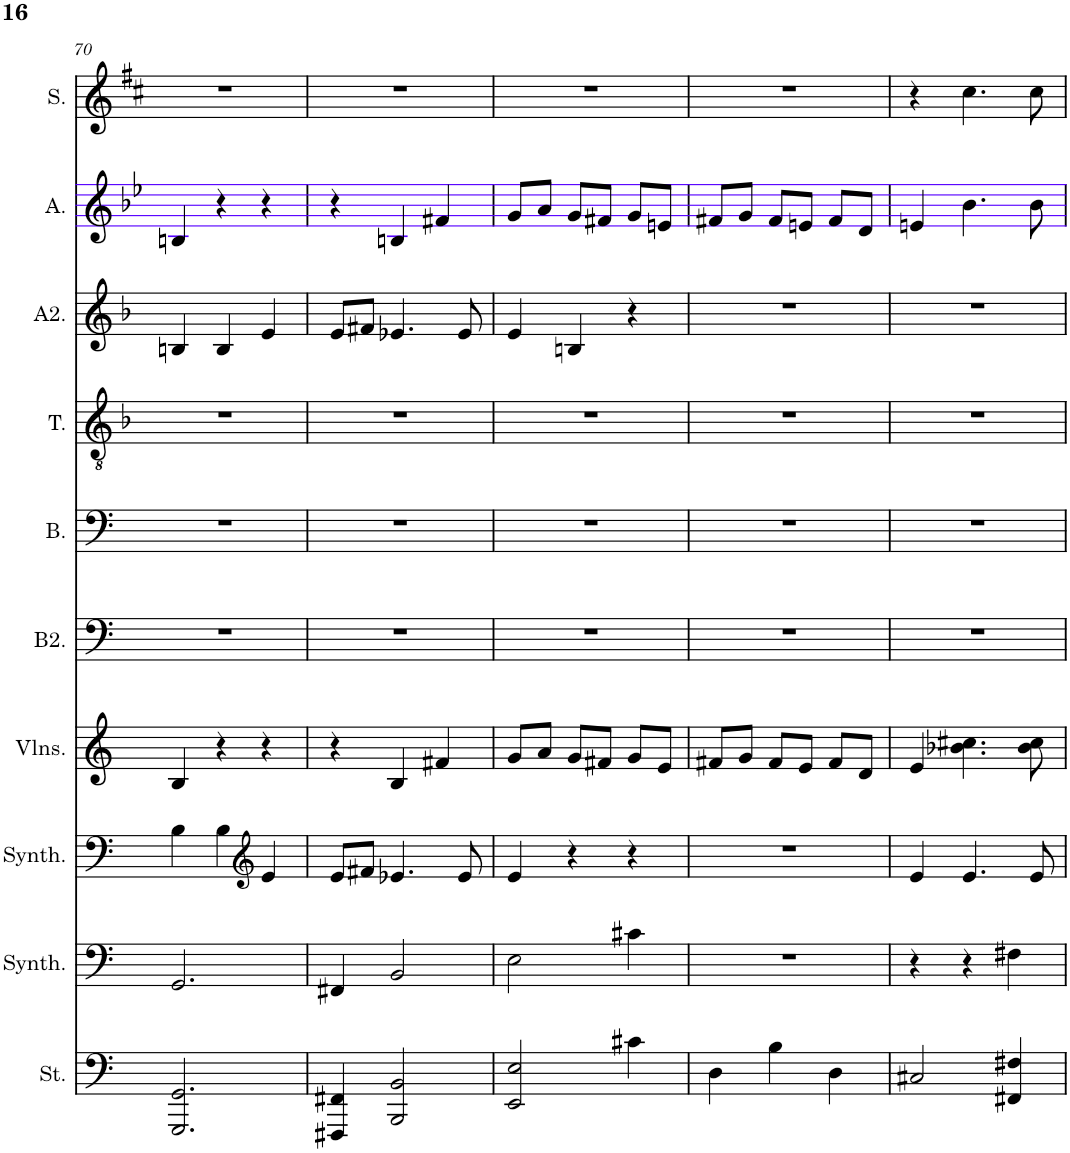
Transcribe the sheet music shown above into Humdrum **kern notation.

**kern	**kern	**kern	**kern	**kern	**kern	**kern	**kern	**kern	**kern
*part10	*part9	*part8	*part7	*part6	*part5	*part4	*part3	*part2	*part1
*staff10	*staff9	*staff8	*staff7	*staff6	*staff5	*staff4	*staff3	*staff2	*staff1
*I"Cordes, D'Bass/Strings, etc	*I"Synthétiseur d'instruments à cordes, Synth strings, etc	*I"Synthétiseur d'instruments à cordes, Synth strings 2	*I"Violons, 1st violins	*I"Basse 2	*I"Basse	*I"Ténor	*I"Alto 2	*I"Alto	*I"Soprano
*I'St.	*I'Synth.	*I'Synth.	*I'Vlns.	*I'B2.	*I'B.	*I'T.	*I'A2.	*I'A.	*I'S.
!!LO:PB:g=z
*clefF4	*clefF4	*clefF4	*clefG2	*clefF4	*clefF4	*clefGv2	*clefG2	*clefG2	*clefG2
*k[]	*k[]	*k[]	*k[]	*k[]	*k[]	*k[b-]	*k[b-]	*k[b-e-]	*k[f#c#]
*M3/4	*M3/4	*M3/4	*M3/4	*M3/4	*M3/4	*M3/4	*M3/4	*M3/4	*M3/4
=70	=70	=70	=70	=70	=70	=70	=70	=70	=70
2.GGG/ 2.GG/	2.GG/	4B\	4B/	2.r	2.r	2.r	4Bn/	4Bn/	2.r
.	.	4B\	4r	.	.	.	4B/	4r	.
*	*	*clefG2	*	*	*	*	*	*	*
.	.	4e/	4r	.	.	.	4e/	4r	.
=71	=71	=71	=71	=71	=71	=71	=71	=71	=71
4FFF#X/ 4FF#X/	4FF#X/	8e/L	4r	2.r	2.r	2.r	8e/L	4r	2.r
.	.	8f#X/J	.	.	.	.	8f#X/J	.	.
2BBB/ 2BB/	2BB/	4.e-X/	4B/	.	.	.	4.e-X/	4Bn/	.
.	.	.	4f#X/	.	.	.	.	4f#X/	.
.	.	8e-/	.	.	.	.	8e-/	.	.
=72	=72	=72	=72	=72	=72	=72	=72	=72	=72
2EE/ 2E/	2E\	4e/	8g/L	2.r	2.r	2.r	4e/	8g/L	2.r
.	.	.	8a/J	.	.	.	.	8a/J	.
.	.	4r	8g/L	.	.	.	4Bn/	8g/L	.
.	.	.	8f#X/J	.	.	.	.	8f#X/J	.
4c#X\	4c#X\	4r	8g/L	.	.	.	4r	8g/L	.
.	.	.	8e/J	.	.	.	.	8en/J	.
=73	=73	=73	=73	=73	=73	=73	=73	=73	=73
4D\	2.r	2.r	8f#X/L	2.r	2.r	2.r	2.r	8f#X/L	2.r
.	.	.	8g/J	.	.	.	.	8g/J	.
4B\	.	.	8f#/L	.	.	.	.	8f#/L	.
.	.	.	8e/J	.	.	.	.	8en/J	.
4D\	.	.	8f#/L	.	.	.	.	8f#/L	.
.	.	.	8d/J	.	.	.	.	8d/J	.
=74	=74	=74	=74	=74	=74	=74	=74	=74	=74
2C#X/	4r	4e/	4e/	2.r	2.r	2.r	2.r	4en/	4r
.	4r	4.e/	4.b-X\ 4.cc#X\	.	.	.	.	4.b-\	4.cc#\
4FF#X/ 4F#X/	4F#X\	.	.	.	.	.	.	.	.
.	.	8e/	8b-\ 8cc#\	.	.	.	.	8b-\	8cc#\
=	=	=	=	=	=	=	=	=	=
*-	*-	*-	*-	*-	*-	*-	*-	*-	*-
